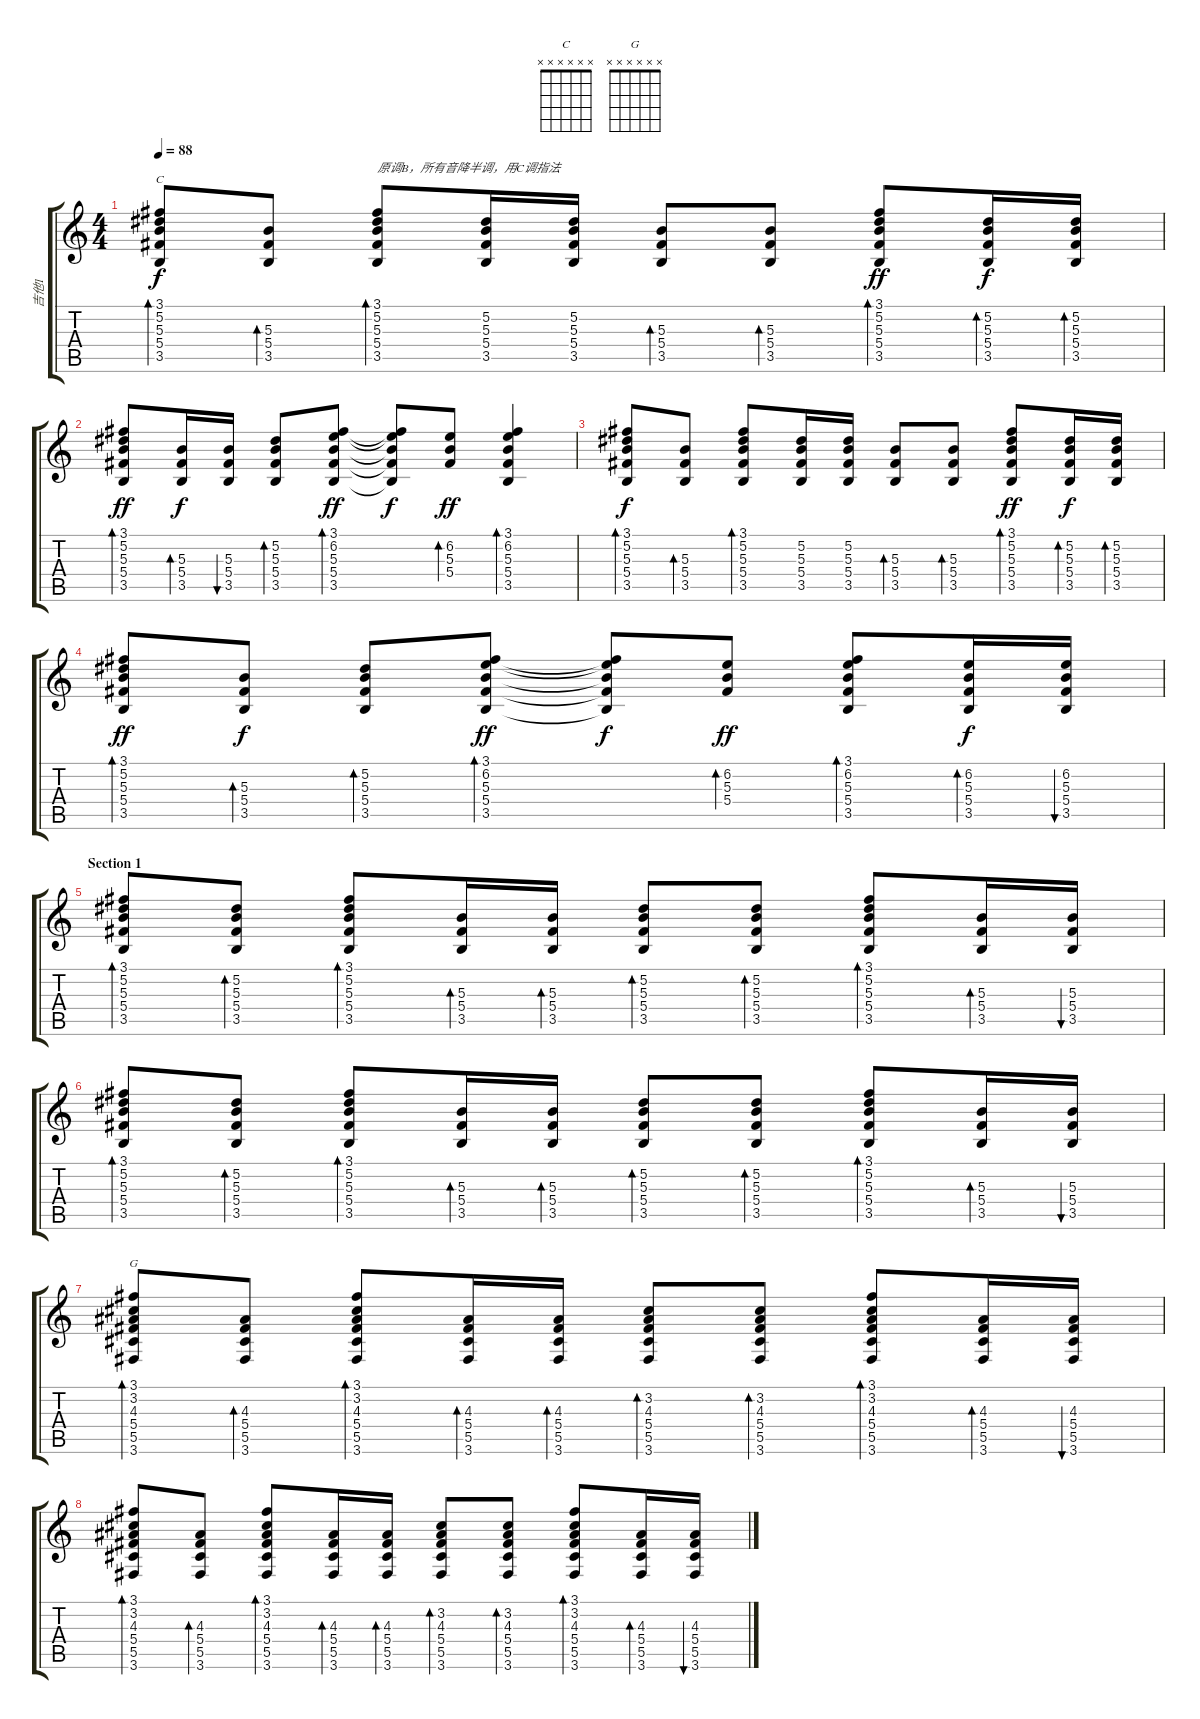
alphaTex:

\track ("吉他1" "吉他1") {instrument acousticguitarsteel}
\staff {score tabs}
\tuning (Eb4 Bb3 Gb3 Db3 Ab2 Eb2) {hide}
\chord ("C" x x x x x x)
\chord ("G" x x x x x x)
\ts (4 4)
\tempo 88
\clef g2
\ks c
(3.1 5.2 5.3 5.4 3.5).8{bd 30 ch "C" dy f instrument acousticguitarsteel} (5.3 5.4 3.5).8{bd 30} (3.1 5.2 5.3 5.4 3.5).8{bd 30 txt "原调B，所有音降半调，用C调指法"} (5.2 5.3 5.4 3.5).16 (5.2 5.3 5.4 3.5).16 (5.3 5.4 3.5).8{bd 30} (5.3 5.4 3.5).8{bd 30} (3.1 5.2 5.3 5.4 3.5).8{bd 30 dy ff} (5.2 5.3 5.4 3.5).16{bd 30 dy f} (5.2 5.3 5.4 3.5).16{bd 30} |
(3.1 5.2 5.3 5.4 3.5).8{bd 30 dy ff} (5.3 5.4 3.5).16{bd 30 dy f} (5.3 5.4 3.5).16{bu 30} (5.2 5.3 5.4 3.5).8{bd 30} (3.1 6.2 5.3 5.4 3.5).8{bd 30 dy ff} (3.1{t} 6.2{t} 5.3{t} 5.4{t} 3.5{t}).8{dy f} (6.2 5.3 5.4).8{bd 30 dy ff} (3.1 6.2 5.3 5.4 3.5).4{bd 30} |
(3.1 5.2 5.3 5.4 3.5).8{bd 30 dy f} (5.3 5.4 3.5).8{bd 30} (3.1 5.2 5.3 5.4 3.5).8{bd 30} (5.2 5.3 5.4 3.5).16 (5.2 5.3 5.4 3.5).16 (5.3 5.4 3.5).8{bd 30} (5.3 5.4 3.5).8{bd 30} (3.1 5.2 5.3 5.4 3.5).8{bd 30 dy ff} (5.2 5.3 5.4 3.5).16{bd 30 dy f} (5.2 5.3 5.4 3.5).16{bd 30} |
(3.1 5.2 5.3 5.4 3.5).8{bd 30 dy ff} (5.3 5.4 3.5).8{bd 30 dy f} (5.2 5.3 5.4 3.5).8{bd 30} (3.1 6.2 5.3 5.4 3.5).8{bd 30 dy ff} (3.1{t} 6.2{t} 5.3{t} 5.4{t} 3.5{t}).8{dy f} (6.2 5.3 5.4).8{bd 30 dy ff} (3.1 6.2 5.3 5.4 3.5).8{bd 30} (6.2 5.3 5.4 3.5).16{bd 30 dy f} (6.2 5.3 5.4 3.5).16{bu 30} |
\section ("" "Section 1")
(3.1 5.2 5.3 5.4 3.5).8{bd 30} (5.2 5.3 5.4 3.5).8{bd 30} (3.1 5.2 5.3 5.4 3.5).8{bd 30} (5.3 5.4 3.5).16{bd 30} (5.3 5.4 3.5).16{bd 30} (5.2 5.3 5.4 3.5).8{bd 30} (5.2 5.3 5.4 3.5).8{bd 30} (3.1 5.2 5.3 5.4 3.5).8{bd 30} (5.3 5.4 3.5).16{bd 30} (5.3 5.4 3.5).16{bu 30} |
(3.1 5.2 5.3 5.4 3.5).8{bd 30} (5.2 5.3 5.4 3.5).8{bd 30} (3.1 5.2 5.3 5.4 3.5).8{bd 30} (5.3 5.4 3.5).16{bd 30} (5.3 5.4 3.5).16{bd 30} (5.2 5.3 5.4 3.5).8{bd 30} (5.2 5.3 5.4 3.5).8{bd 30} (3.1 5.2 5.3 5.4 3.5).8{bd 30} (5.3 5.4 3.5).16{bd 30} (5.3 5.4 3.5).16{bu 30} |
(3.1 3.2 4.3 5.4 5.5 3.6).8{bd 30 ch "G"} (4.3 5.4 5.5 3.6).8{bd 30} (3.1 3.2 4.3 5.4 5.5 3.6).8{bd 30} (4.3 5.4 5.5 3.6).16{bd 30} (4.3 5.4 5.5 3.6).16{bd 30} (3.2 4.3 5.4 5.5 3.6).8{bd 30} (3.2 4.3 5.4 5.5 3.6).8{bd 30} (3.1 3.2 4.3 5.4 5.5 3.6).8{bd 30} (4.3 5.4 5.5 3.6).16{bd 30} (4.3 5.4 5.5 3.6).16{bu 30} |
(3.1 3.2 4.3 5.4 5.5 3.6).8{bd 30} (4.3 5.4 5.5 3.6).8{bd 30} (3.1 3.2 4.3 5.4 5.5 3.6).8{bd 30} (4.3 5.4 5.5 3.6).16{bd 30} (4.3 5.4 5.5 3.6).16{bd 30} (3.2 4.3 5.4 5.5 3.6).8{bd 30} (3.2 4.3 5.4 5.5 3.6).8{bd 30} (3.1 3.2 4.3 5.4 5.5 3.6).8{bd 30} (4.3 5.4 5.5 3.6).16{bd 30} (4.3 5.4 5.5 3.6).16{bu 30}
